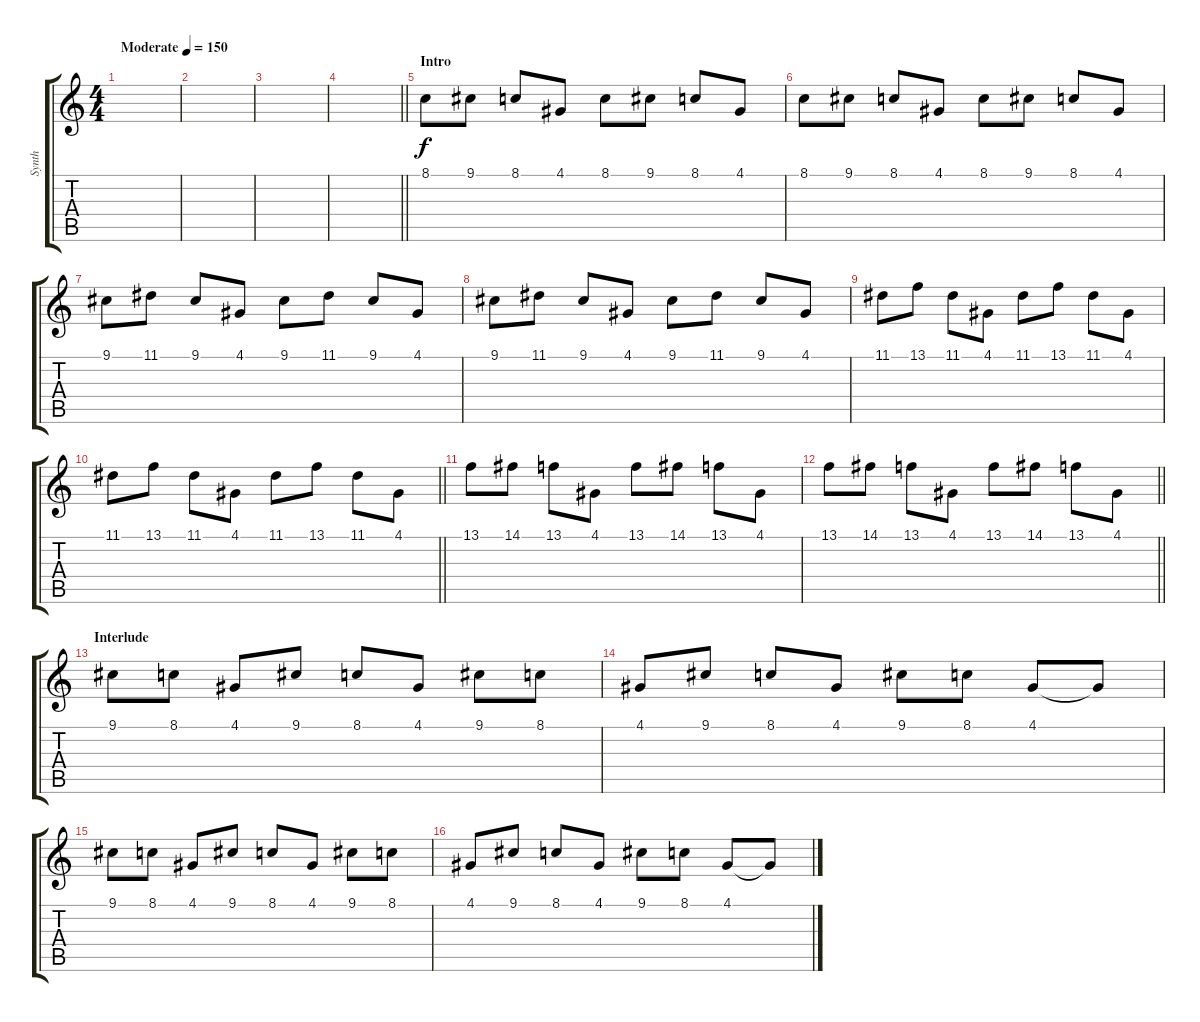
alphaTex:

\track ("Synth" "Synth") {instrument synthstrings2}
\staff {score tabs}
\tuning (E4 B3 G3 D3 A2 E2) {hide}
\ts (4 4)
\tempo (150 "Moderate")
\clef g2
\ks c
|
|
|
\barLineRight lightlight
|
\section ("" "Intro")
8.1.8 9.1.8 8.1.8 4.1.8 8.1.8 9.1.8 8.1.8 4.1.8 |
8.1.8 9.1.8 8.1.8 4.1.8 8.1.8 9.1.8 8.1.8 4.1.8 |
9.1.8 11.1.8 9.1.8 4.1.8 9.1.8 11.1.8 9.1.8 4.1.8 |
9.1.8 11.1.8 9.1.8 4.1.8 9.1.8 11.1.8 9.1.8 4.1.8 |
11.1.8 13.1.8 11.1.8 4.1.8 11.1.8 13.1.8 11.1.8 4.1.8 |
\barLineRight lightlight
11.1.8 13.1.8 11.1.8 4.1.8 11.1.8 13.1.8 11.1.8 4.1.8 |
13.1.8 14.1.8 13.1.8 4.1.8 13.1.8 14.1.8 13.1.8 4.1.8 |
\barLineRight lightlight
13.1.8 14.1.8 13.1.8 4.1.8 13.1.8 14.1.8 13.1.8 4.1.8 |
\section ("" "Interlude")
9.1.8 8.1.8 4.1.8 9.1.8 8.1.8 4.1.8 9.1.8 8.1.8 |
4.1.8 9.1.8 8.1.8 4.1.8 9.1.8 8.1.8 4.1.8 4.1{t}.8 |
9.1.8 8.1.8 4.1.8 9.1.8 8.1.8 4.1.8 9.1.8 8.1.8 |
4.1.8 9.1.8 8.1.8 4.1.8 9.1.8 8.1.8 4.1.8 4.1{t}.8
